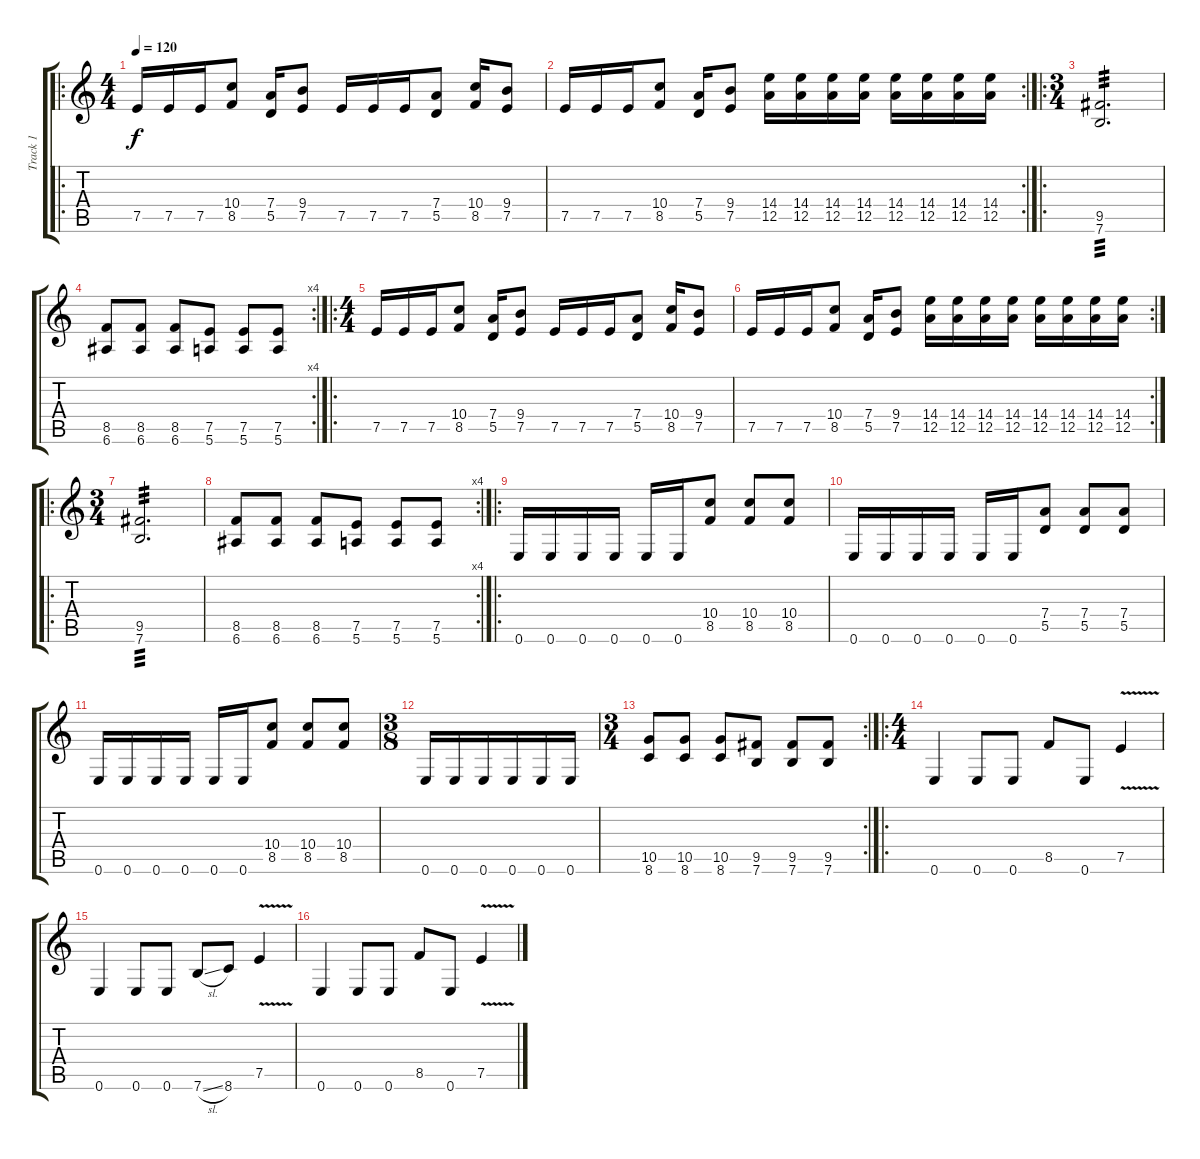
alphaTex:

\track ("Track 1" "Track 1") {instrument distortionguitar}
\staff {score tabs}
\tuning (E4 B3 G3 D3 A2 E2) {hide}
\ro
\ts (4 4)
\tempo 120
\clef g2
\ks c
7.5.16{dy f} 7.5.16 7.5.16 (10.4 8.5).8 (7.4 5.5).16 (9.4 7.5).8 7.5.16 7.5.16 7.5.16 (7.4 5.5).8 (10.4 8.5).16 (9.4 7.5).8 |
\rc 2
7.5.16 7.5.16 7.5.16 (10.4 8.5).8 (7.4 5.5).16 (9.4 7.5).8 (14.4 12.5).16 (14.4 12.5).16 (14.4 12.5).16 (14.4 12.5).16 (14.4 12.5).16 (14.4 12.5).16 (14.4 12.5).16 (14.4 12.5).16 |
\ro
\ts (3 4)
(9.5 7.6).2{d tp 3} |
\rc 4
(8.5 6.6).8 (8.5 6.6).8 (8.5 6.6).8 (7.5 5.6).8 (7.5 5.6).8 (7.5 5.6).8 |
\ro
\ts (4 4)
7.5.16 7.5.16 7.5.16 (10.4 8.5).8 (7.4 5.5).16 (9.4 7.5).8 7.5.16 7.5.16 7.5.16 (7.4 5.5).8 (10.4 8.5).16 (9.4 7.5).8 |
\rc 2
7.5.16 7.5.16 7.5.16 (10.4 8.5).8 (7.4 5.5).16 (9.4 7.5).8 (14.4 12.5).16 (14.4 12.5).16 (14.4 12.5).16 (14.4 12.5).16 (14.4 12.5).16 (14.4 12.5).16 (14.4 12.5).16 (14.4 12.5).16 |
\ro
\ts (3 4)
(9.5 7.6).2{d tp 3} |
\rc 4
(8.5 6.6).8 (8.5 6.6).8 (8.5 6.6).8 (7.5 5.6).8 (7.5 5.6).8 (7.5 5.6).8 |
\ro
0.6.16 0.6.16 0.6.16 0.6.16 0.6.16 0.6.16 (10.4 8.5).8 (10.4 8.5).8 (10.4 8.5).8 |
0.6.16 0.6.16 0.6.16 0.6.16 0.6.16 0.6.16 (7.4 5.5).8 (7.4 5.5).8 (7.4 5.5).8 |
0.6.16 0.6.16 0.6.16 0.6.16 0.6.16 0.6.16 (10.4 8.5).8 (10.4 8.5).8 (10.4 8.5).8 |
\ts (3 8)
0.6.16 0.6.16 0.6.16 0.6.16 0.6.16 0.6.16 |
\rc 2
\ts (3 4)
(10.5 8.6).8 (10.5 8.6).8 (10.5 8.6).8 (9.5 7.6).8 (9.5 7.6).8 (9.5 7.6).8 |
\ro
\ts (4 4)
0.6.4 0.6.8 0.6.8 8.5.8 0.6.8 7.5{v}.4 |
0.6.4 0.6.8 0.6.8 7.6{sl}.8 8.6.8 7.5{v}.4 |
0.6.4 0.6.8 0.6.8 8.5.8 0.6.8 7.5{v}.4
